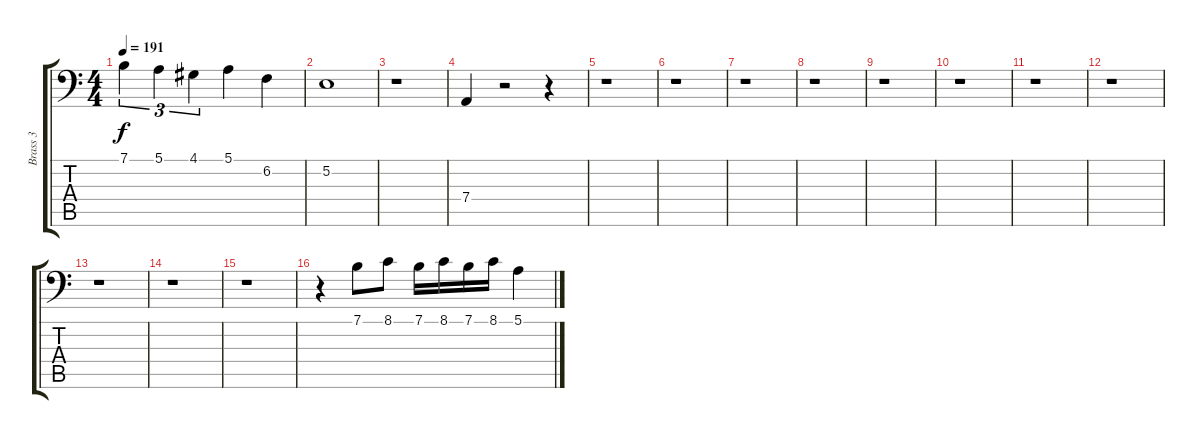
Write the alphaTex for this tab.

\track ("Brass 3" "Brass 3") {instrument tuba}
\staff {score tabs}
\tuning (E3 B2 G2 D2 A1 E1) {hide}
\ts (4 4)
\tempo 191
\clef f4
\ks c
7.1.4{tu (3 2) dy f} 5.1.4{tu (3 2)} 4.1.4{tu (3 2)} 5.1.4 6.2.4 |
5.2.1 |
r.1 |
7.4.4 r.2 r.4 |
r.1 |
r.1 |
r.1 |
r.1 |
r.1 |
r.1 |
r.1 |
r.1 |
r.1 |
r.1 |
r.1 |
r.4 7.1.8 8.1.8 7.1.16 8.1.16 7.1.16 8.1.16 5.1.4
